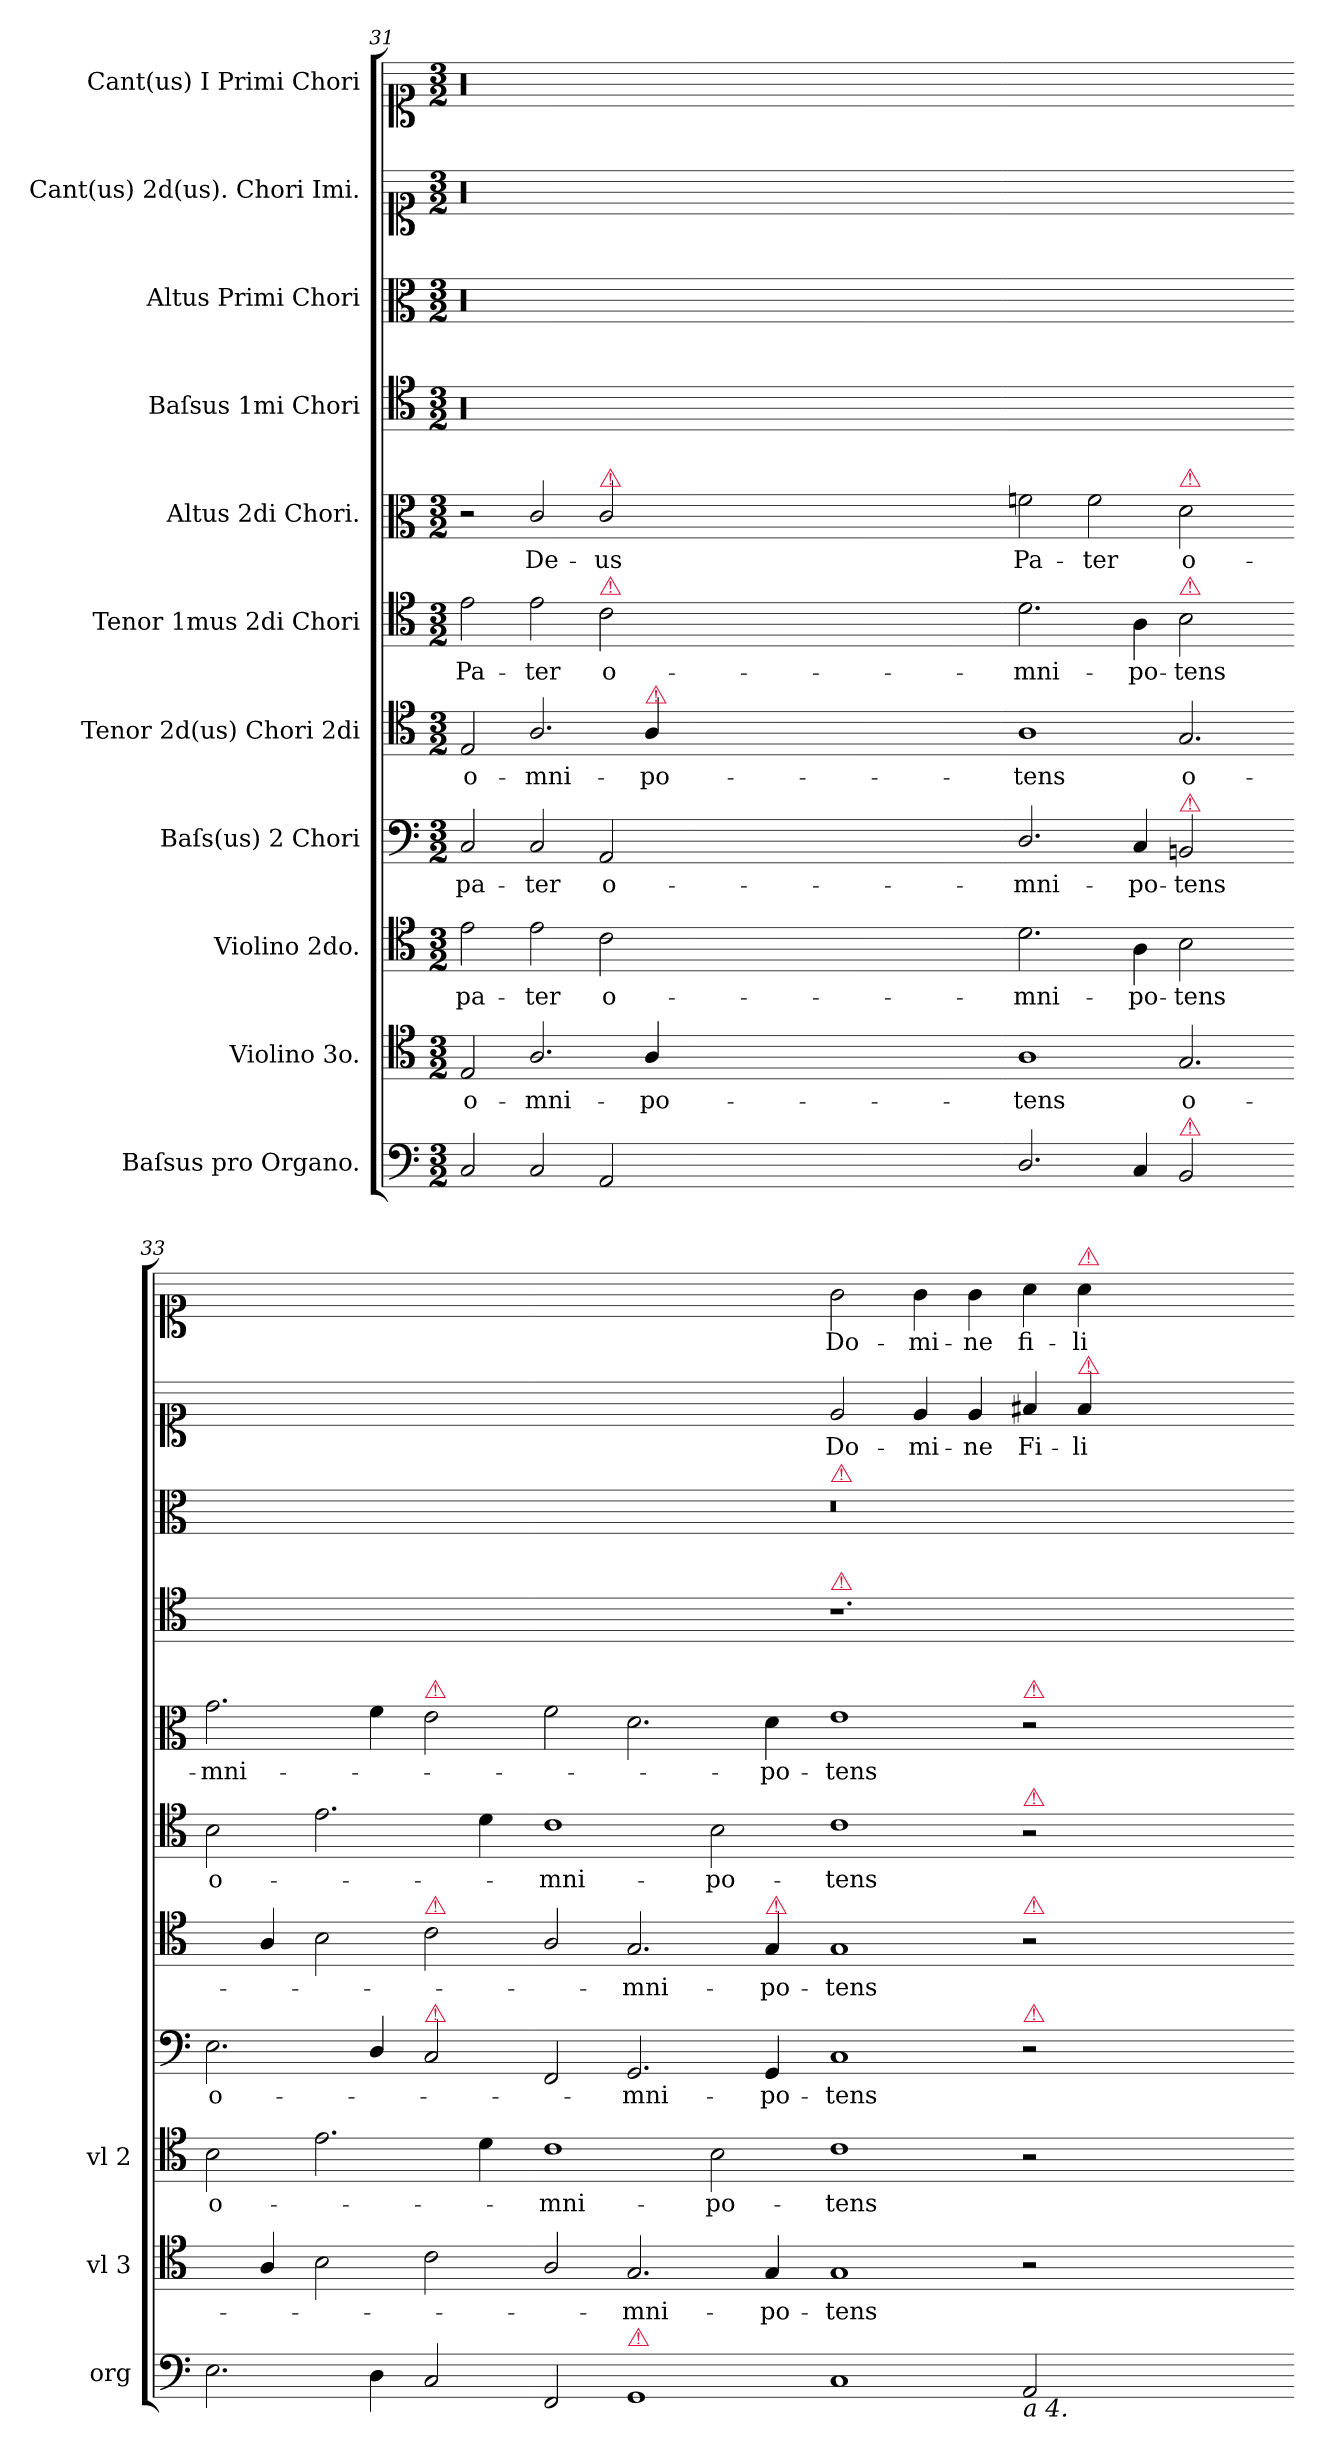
**kern	**kern	**text	**kern	**text	**kern	**text	**kern	**text	**kern	**text	**kern	**text	**kern	**kern	**kern	**text	**kern	**text
*part11	*part10	*part10	*part9	*part9	*part8	*part8	*part7	*part7	*part6	*part6	*part5	*part5	*part4	*part3	*part2	*part2	*part1	*part1
*staff11	*staff10	*staff10	*staff9	*staff9	*staff8	*staff8	*staff7	*staff7	*staff6	*staff6	*staff5	*staff5	*staff4	*staff3	*staff2	*staff2	*staff1	*staff1
*I"Baſsus pro Organo.	*I"Violino 3o.	*	*I"Violino 2do.	*	*I"Baſs(us) 2 Chori	*	*I"Tenor 2d(us) Chori 2di	*	*I"Tenor 1mus 2di Chori	*	*I"Altus 2di Chori.	*	*I"Baſsus 1mi Chori	*I"Altus Primi Chori	*I"Cant(us) 2d(us). Chori Imi.	*	*I"Cant(us) I Primi Chori	*
*I'org	*I'vl 3	*	*I'vl 2	*	*	*	*	*	*	*	*	*	*	*	*	*	*	*
*clefF4	*clefC4	*	*clefC4	*	*clefF4	*	*clefC4	*	*clefC4	*	*clefC3	*	*clefC4	*clefC3	*clefC1	*	*clefC1	*
*k[]	*k[]	*	*k[]	*	*k[]	*	*k[]	*	*k[]	*	*k[]	*	*k[]	*k[]	*k[]	*	*k[]	*
*D:dor	*D:dor	*	*D:dor	*	*D:dor	*	*D:dor	*	*D:dor	*	*D:dor	*	*D:dor	*D:dor	*D:dor	*	*D:dor	*
*M3/2	*M3/2	*	*M3/2	*	*M3/2	*	*M3/2	*	*M3/2	*	*M3/2	*	*M3/2	*M3/2	*M3/2	*	*M3/2	*
=31	=31	=31	=31	=31	=31	=31	=31	=31	=31	=31	=31	=31	=31	=31	=31	=31	=31	=31
2C/	2E/	o-	2e\	pa-	2C/	pa-	2E/	o-	2e\	Pa-	2r	.	00.r	00.r	00.r	.	00.r	.
2C/	2.A/	-mni-	2e\	-ter	2C/	-ter	2.A/	-mni-	2e\	-ter	2c/	De-	.	.	.	.	.	.
!	!	!	!	!	!	!	!	!	!	!	!LO:TX:a:color=crimson:t=⚠	!	!	!	!	!	!	!
!	!	!	!	!	!	!	!	!	!LO:TX:a:color=crimson:t=⚠	!	!	!	!	!	!	!	!	!
2AA/	.	.	2c\	o-	2AA/	o-	.	.	2c\	o-	2c/	-us	.	.	.	.	.	.
!	!	!	!	!	!	!	!LO:TX:a:color=crimson:t=⚠	!	!	!	!	!	!	!	!	!	!	!
.	4A/	-po-	.	.	.	.	4A/	-po-	.	.	.	.	.	.	.	.	.	.
00ryy	00ryy	.	00ryy	.	00ryy	.	00ryy	.	00ryy	.	00ryy	.	.	.	.	.	.	.
2ryy	2ryy	.	2ryy	.	2ryy	.	2ryy	.	2ryy	.	2ryy	.	.	.	.	.	.	.
=32-	=32-	=32-	=32-	=32-	=32-	=32-	=32-	=32-	=32-	=32-	=32-	=32-	=32-	=32-	=32-	=32-	=32-	=32-
2.D/	1A	-tens	2.d\	-mni-	2.D/	-mni-	1A	-tens	2.d\	-mni-	2fn\	Pa-	1..ryy	1..ryy	1..ryy	.	1..ryy	.
.	.	.	.	.	.	.	.	.	.	.	2f\	-ter	.	.	.	.	.	.
4C/	.	.	4A\	-po-	4C/	-po-	.	.	4A\	-po-	.	.	.	.	.	.	.	.
!	!	!	!	!	!	!	!	!	!	!	!LO:TX:a:color=crimson:t=⚠	!	!	!	!	!	!	!
!	!	!	!	!	!	!	!	!	!LO:TX:a:color=crimson:t=⚠	!	!	!	!	!	!	!	!	!
!	!	!	!	!	!LO:TX:a:color=crimson:t=⚠	!	!	!	!	!	!	!	!	!	!	!	!	!
!LO:TX:a:color=crimson:t=⚠	!	!	!	!	!	!	!	!	!	!	!	!	!	!	!	!	!	!
2BB/	2.G/	o-	2B\	-tens	2BBn/	-tens	2.G/	o-	2B\	-tens	2d\	o-	.	.	.	.	.	.
4ryy	.	.	4ryy	.	4ryy	.	.	.	4ryy	.	4ryy	.	.	.	.	.	.	.
=33-	=33-	=33-	=33-	=33-	=33-	=33-	=33-	=33-	=33-	=33-	=33-	=33-	=33-	=33-	=33-	=33-	=33-	=33-
2.E\	4ryy	.	2B\	o-	2.E\	o-	4ryy	.	2B\	o-	2.g\	-mni-	1.ryy	1.ryy	1.ryy	.	1.ryy	.
.	4A/	.	.	.	.	.	4A/	.	.	.	.	.	.	.	.	.	.	.
.	2B\	.	2.e\	.	.	.	2B\	.	2.e\	.	.	.	.	.	.	.	.	.
4D\	.	.	.	.	4D/	.	.	.	.	.	4f\	.	.	.	.	.	.	.
!	!	!	!	!	!	!	!	!	!	!	!LO:TX:a:color=crimson:t=⚠	!	!	!	!	!	!	!
!	!	!	!	!	!	!	!LO:TX:a:color=crimson:t=⚠	!	!	!	!	!	!	!	!	!	!	!
!	!	!	!	!	!LO:TX:a:color=crimson:t=⚠	!	!	!	!	!	!	!	!	!	!	!	!	!
2C/	2c\	.	.	.	2C/	.	2c\	.	.	.	2e\	.	.	.	.	.	.	.
.	.	.	4d\	.	.	.	.	.	4d\	.	.	.	.	.	.	.	.	.
=34-	=34-	=34-	=34-	=34-	=34-	=34-	=34-	=34-	=34-	=34-	=34-	=34-	=34-	=34-	=34-	=34-	=34-	=34-
2FF/	2A/	.	1c	-mni-	2FF/	.	2A/	.	1c	-mni-	2f\	.	1.ryy	1.ryy	1.ryy	.	1.ryy	.
!LO:TX:a:color=crimson:t=⚠	!	!	!	!	!	!	!	!	!	!	!	!	!	!	!	!	!	!
1GG	2.G/	-mni-	.	.	2.GG/	-mni-	2.G/	-mni-	.	.	2.d\	.	.	.	.	.	.	.
.	.	.	2B\	-po-	.	.	.	.	2B\	-po-	.	.	.	.	.	.	.	.
!	!	!	!	!	!	!	!LO:TX:a:color=crimson:t=⚠	!	!	!	!	!	!	!	!	!	!	!
.	4G/	-po-	.	.	4GG/	po-	4G/	-po-	.	.	4d\	-po-	.	.	.	.	.	.
=35-	=35-	=35-	=35-	=35-	=35-	=35-	=35-	=35-	=35-	=35-	=35-	=35-	=35-	=35-	=35-	=35-	=35-	=35-
!	!	!	!	!	!	!	!	!	!	!	!	!	!	!LO:TX:a:color=crimson:t=⚠	!	!	!	!
!	!	!	!	!	!	!	!	!	!	!	!	!	!LO:TX:a:color=crimson:t=⚠	!	!	!	!	!
1C	1G	-tens	1c	-tens	1C	-tens	1G	-tens	1c	-tens	1e	-tens	1.r	0.r	2e/	Do-	2g\	Do-
.	.	.	.	.	.	.	.	.	.	.	.	.	.	.	4e/	-mi-	4g\	-mi-
.	.	.	.	.	.	.	.	.	.	.	.	.	.	.	4e/	-ne	4g\	-ne
!	!	!	!	!	!	!	!	!	!	!	!LO:TX:a:color=crimson:t=⚠	!	!	!	!	!	!	!
!	!	!	!	!	!	!	!	!	!LO:TX:a:color=crimson:t=⚠	!	!	!	!	!	!	!	!	!
!	!	!	!	!	!	!	!LO:TX:a:color=crimson:t=⚠	!	!	!	!	!	!	!	!	!	!	!
!	!	!	!	!	!LO:TX:a:color=crimson:t=⚠	!	!	!	!	!	!	!	!	!	!	!	!	!
!LO:TX:b:i:t=a 4.	!	!	!	!	!	!	!	!	!	!	!	!	!	!	!	!	!	!
2AA/	2r	.	2r	.	2r	.	2r	.	2r	.	2r	.	.	.	4f#X/	Fi-	4a\	fi-
!	!	!	!	!	!	!	!	!	!	!	!	!	!	!	!	!	!LO:TX:a:color=crimson:t=⚠	!
!	!	!	!	!	!	!	!	!	!	!	!	!	!	!	!LO:TX:a:color=crimson:t=⚠	!	!	!
.	.	.	.	.	.	.	.	.	.	.	.	.	.	.	4f#/	-li	4a\	-li
1.ryy	1.ryy	.	1.ryy	.	1.ryy	.	1.ryy	.	1.ryy	.	1.ryy	.	1.ryy	.	1.ryy	.	1.ryy	.
=-	=-	=-	=-	=-	=-	=-	=-	=-	=-	=-	=-	=-	=-	=-	=-	=-	=-	=-
*-	*-	*-	*-	*-	*-	*-	*-	*-	*-	*-	*-	*-	*-	*-	*-	*-	*-	*-
